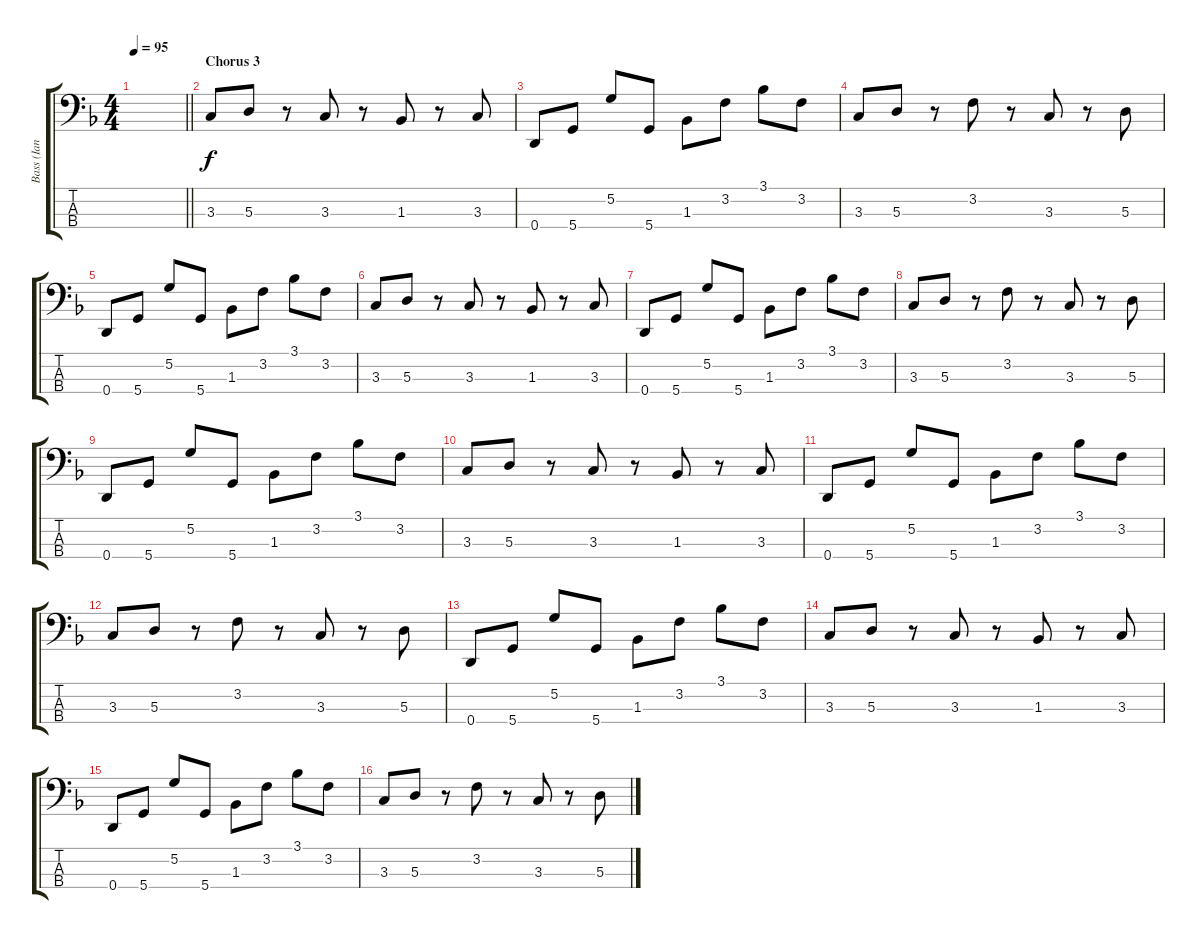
\track ("Bass (Ian Hill)" "Bass (Ian ") {instrument electricbasspick}
\staff {score tabs}
\tuning (G2 D2 A1 D1) {hide}
\ts (4 4)
\tempo 95
\clef f4
\barLineRight lightlight
\ks dminor
|
\section ("" "Chorus 3")
3.3.8 5.3.8 r.8 3.3.8 r.8 1.3.8 r.8 3.3.8 |
0.4.8 5.4.8 5.2.8 5.4.8 1.3.8 3.2.8 3.1.8 3.2.8 |
3.3.8 5.3.8 r.8 3.2.8 r.8 3.3.8 r.8 5.3.8 |
0.4.8 5.4.8 5.2.8 5.4.8 1.3.8 3.2.8 3.1.8 3.2.8 |
3.3.8 5.3.8 r.8 3.3.8 r.8 1.3.8 r.8 3.3.8 |
0.4.8 5.4.8 5.2.8 5.4.8 1.3.8 3.2.8 3.1.8 3.2.8 |
3.3.8 5.3.8 r.8 3.2.8 r.8 3.3.8 r.8 5.3.8 |
0.4.8 5.4.8 5.2.8 5.4.8 1.3.8 3.2.8 3.1.8 3.2.8 |
3.3.8 5.3.8 r.8 3.3.8 r.8 1.3.8 r.8 3.3.8 |
0.4.8 5.4.8 5.2.8 5.4.8 1.3.8 3.2.8 3.1.8 3.2.8 |
3.3.8 5.3.8 r.8 3.2.8 r.8 3.3.8 r.8 5.3.8 |
0.4.8 5.4.8 5.2.8 5.4.8 1.3.8 3.2.8 3.1.8 3.2.8 |
3.3.8 5.3.8 r.8 3.3.8 r.8 1.3.8 r.8 3.3.8 |
0.4.8 5.4.8 5.2.8 5.4.8 1.3.8 3.2.8 3.1.8 3.2.8 |
3.3.8 5.3.8 r.8 3.2.8 r.8 3.3.8 r.8 5.3.8
